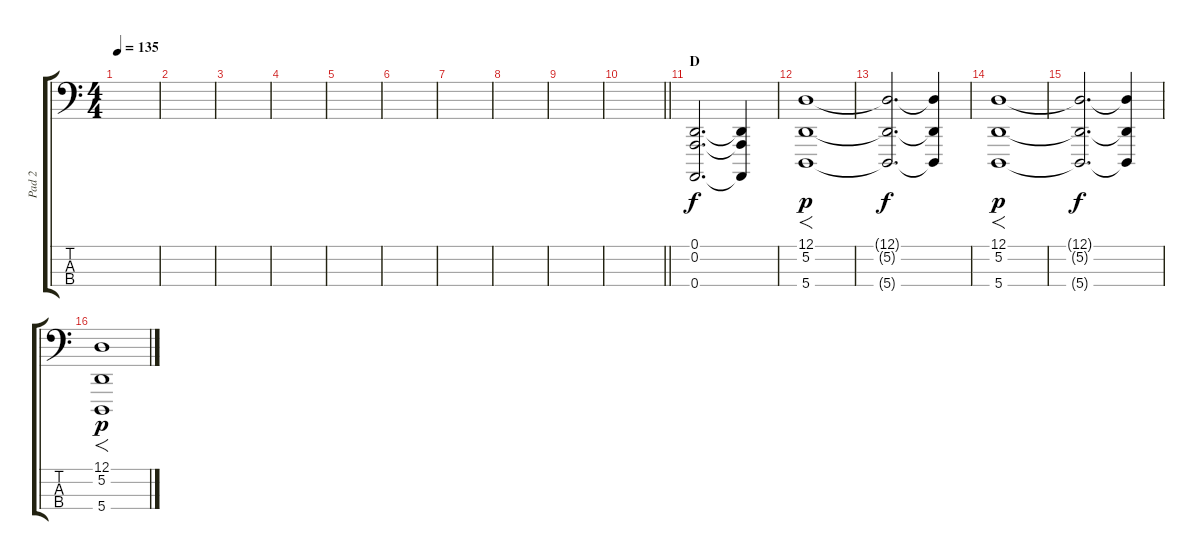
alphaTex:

\track ("Pad 2" "Pad 2") {instrument pad7halo}
\staff {score tabs}
\tuning (D2 A1 E1 A0) {hide}
\ts (4 4)
\tempo 135
\clef f4
\ks c
|
|
|
|
|
|
|
|
|
\barLineRight lightlight
|
\section ("" "D")
(0.1 0.2 0.4).2{d} (0.1{t} 0.2{t} 0.4{t}).4{volume 0} |
(12.1 5.2 5.4).1{f dy p volume 13} |
(12.1{t} 5.2{t} 5.4{t}).2{d dy f} (12.1{t} 5.2{t} 5.4{t}).4{volume 0} |
(12.1 5.2 5.4).1{f dy p volume 13} |
(12.1{t} 5.2{t} 5.4{t}).2{d dy f} (12.1{t} 5.2{t} 5.4{t}).4{volume 0} |
(12.1 5.2 5.4).1{f dy p volume 13}
